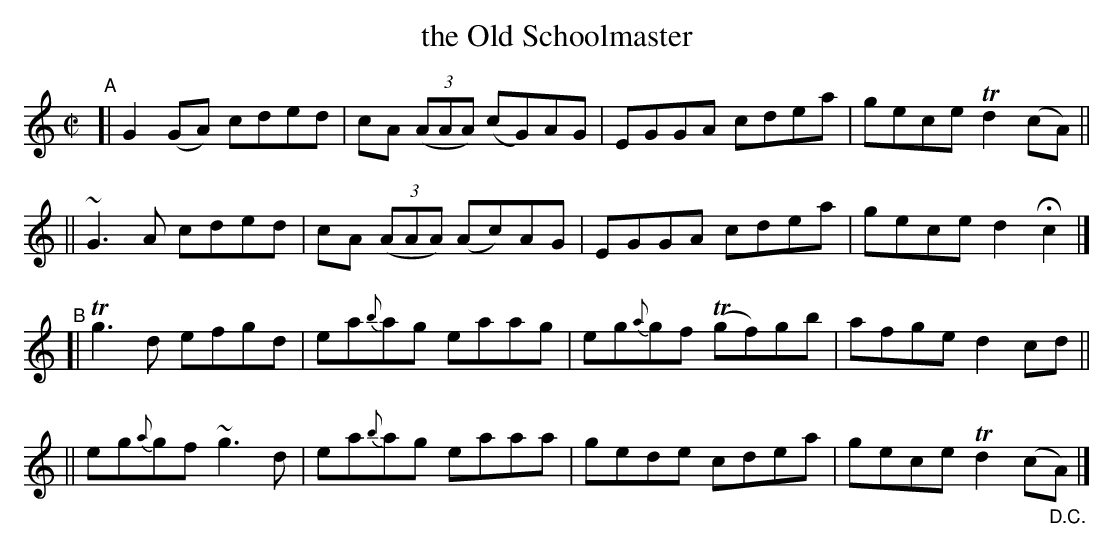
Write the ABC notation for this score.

X:1
T:the Old Schoolmaster
M:C|
L:1/8
K:C
"^A"\
[| G2(GA) cded | cA (3(AAA) (cG)AG | EGGA cdea | gece Td2(cA) ||
|| ~G3A   cded | cA (3(AAA) (Ac)AG | EGGA cdea | gece d2Hc2 |]
"^B"\
[| Tg3d efgd | ea{b}ag eaag | eg{a}gf (Tgf)gb | afge d2cd ||
|| eg{a}gf ~g3d | ea{b}ag eaaa | gede cdea | gece Td2(c"_D.C."A) |]
